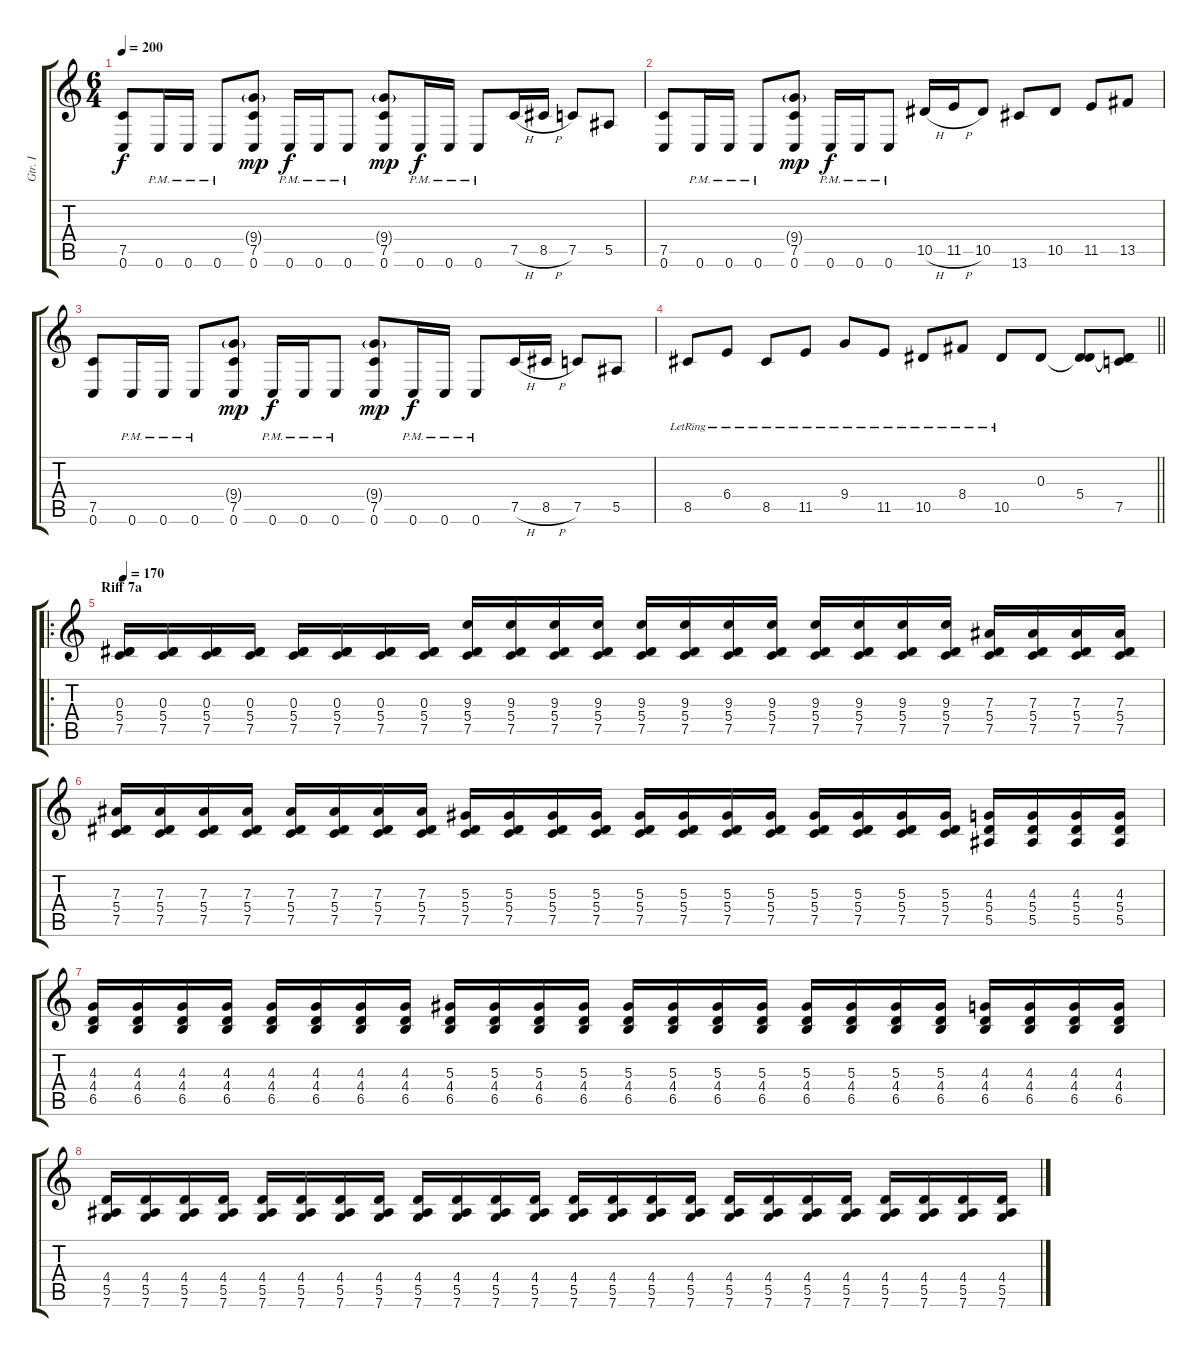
\track ("Gtr. I" "Gtr. I") {instrument overdrivenguitar}
\staff {score tabs}
\tuning (C4 G3 Eb3 Bb2 F2 C2) {hide}
\ts (6 4)
\tempo 200
\clef g2
\ks c
(7.5 0.6).8{dy f} 0.6{pm}.16 0.6{pm}.16 0.6{pm}.8 (9.4{g} 7.5 0.6).8{dy mp} 0.6{pm}.16{dy f} 0.6{pm}.16 0.6{pm}.8 (9.4{g} 7.5 0.6).8{dy mp} 0.6{pm}.16{dy f} 0.6{pm}.16 0.6{pm}.8 7.5{h}.16 8.5{h}.16 7.5.8 5.5.8 |
(7.5 0.6).8 0.6{pm}.16 0.6{pm}.16 0.6{pm}.8 (9.4{g} 7.5 0.6).8{dy mp} 0.6{pm}.16{dy f} 0.6{pm}.16 0.6{pm}.8 10.5{h}.16 11.5{h}.16 10.5.8 13.6.8 10.5.8 11.5.8 13.5.8 |
(7.5 0.6).8 0.6{pm}.16 0.6{pm}.16 0.6{pm}.8 (9.4{g} 7.5 0.6).8{dy mp} 0.6{pm}.16{dy f} 0.6{pm}.16 0.6{pm}.8 (9.4{g} 7.5 0.6).8{dy mp} 0.6{pm}.16{dy f} 0.6{pm}.16 0.6{pm}.8 7.5{h}.16 8.5{h}.16 7.5.8 5.5.8 |
\barLineRight lightlight
8.5{lr}.8 6.4{lr}.8 8.5{lr}.8 11.5{lr}.8 9.4{lr}.8 11.5{lr}.8 10.5{lr}.8 8.4{lr}.8 10.5{lr}.8 0.3.8 (0.3{t} 5.4).8 (0.3{t} 5.4{t} 7.5).8 |
\ro
\section ("" "Riff 7a")
\tempo 170
(0.3 5.4 7.5).16 (0.3 5.4 7.5).16 (0.3 5.4 7.5).16 (0.3 5.4 7.5).16 (0.3 5.4 7.5).16 (0.3 5.4 7.5).16 (0.3 5.4 7.5).16 (0.3 5.4 7.5).16 (9.3 5.4 7.5).16 (9.3 5.4 7.5).16 (9.3 5.4 7.5).16 (9.3 5.4 7.5).16 (9.3 5.4 7.5).16 (9.3 5.4 7.5).16 (9.3 5.4 7.5).16 (9.3 5.4 7.5).16 (9.3 5.4 7.5).16 (9.3 5.4 7.5).16 (9.3 5.4 7.5).16 (9.3 5.4 7.5).16 (7.3 5.4 7.5).16 (7.3 5.4 7.5).16 (7.3 5.4 7.5).16 (7.3 5.4 7.5).16 |
(7.3 5.4 7.5).16 (7.3 5.4 7.5).16 (7.3 5.4 7.5).16 (7.3 5.4 7.5).16 (7.3 5.4 7.5).16 (7.3 5.4 7.5).16 (7.3 5.4 7.5).16 (7.3 5.4 7.5).16 (5.3 5.4 7.5).16 (5.3 5.4 7.5).16 (5.3 5.4 7.5).16 (5.3 5.4 7.5).16 (5.3 5.4 7.5).16 (5.3 5.4 7.5).16 (5.3 5.4 7.5).16 (5.3 5.4 7.5).16 (5.3 5.4 7.5).16 (5.3 5.4 7.5).16 (5.3 5.4 7.5).16 (5.3 5.4 7.5).16 (4.3 5.4 5.5).16 (4.3 5.4 5.5).16 (4.3 5.4 5.5).16 (4.3 5.4 5.5).16 |
(4.3 4.4 6.5).16 (4.3 4.4 6.5).16 (4.3 4.4 6.5).16 (4.3 4.4 6.5).16 (4.3 4.4 6.5).16 (4.3 4.4 6.5).16 (4.3 4.4 6.5).16 (4.3 4.4 6.5).16 (5.3 4.4 6.5).16 (5.3 4.4 6.5).16 (5.3 4.4 6.5).16 (5.3 4.4 6.5).16 (5.3 4.4 6.5).16 (5.3 4.4 6.5).16 (5.3 4.4 6.5).16 (5.3 4.4 6.5).16 (5.3 4.4 6.5).16 (5.3 4.4 6.5).16 (5.3 4.4 6.5).16 (5.3 4.4 6.5).16 (4.3 4.4 6.5).16 (4.3 4.4 6.5).16 (4.3 4.4 6.5).16 (4.3 4.4 6.5).16 |
(4.4 5.5 7.6).16 (4.4 5.5 7.6).16 (4.4 5.5 7.6).16 (4.4 5.5 7.6).16 (4.4 5.5 7.6).16 (4.4 5.5 7.6).16 (4.4 5.5 7.6).16 (4.4 5.5 7.6).16 (4.4 5.5 7.6).16 (4.4 5.5 7.6).16 (4.4 5.5 7.6).16 (4.4 5.5 7.6).16 (4.4 5.5 7.6).16 (4.4 5.5 7.6).16 (4.4 5.5 7.6).16 (4.4 5.5 7.6).16 (4.4 5.5 7.6).16 (4.4 5.5 7.6).16 (4.4 5.5 7.6).16 (4.4 5.5 7.6).16 (4.4 5.5 7.6).16 (4.4 5.5 7.6).16 (4.4 5.5 7.6).16 (4.4 5.5 7.6).16
